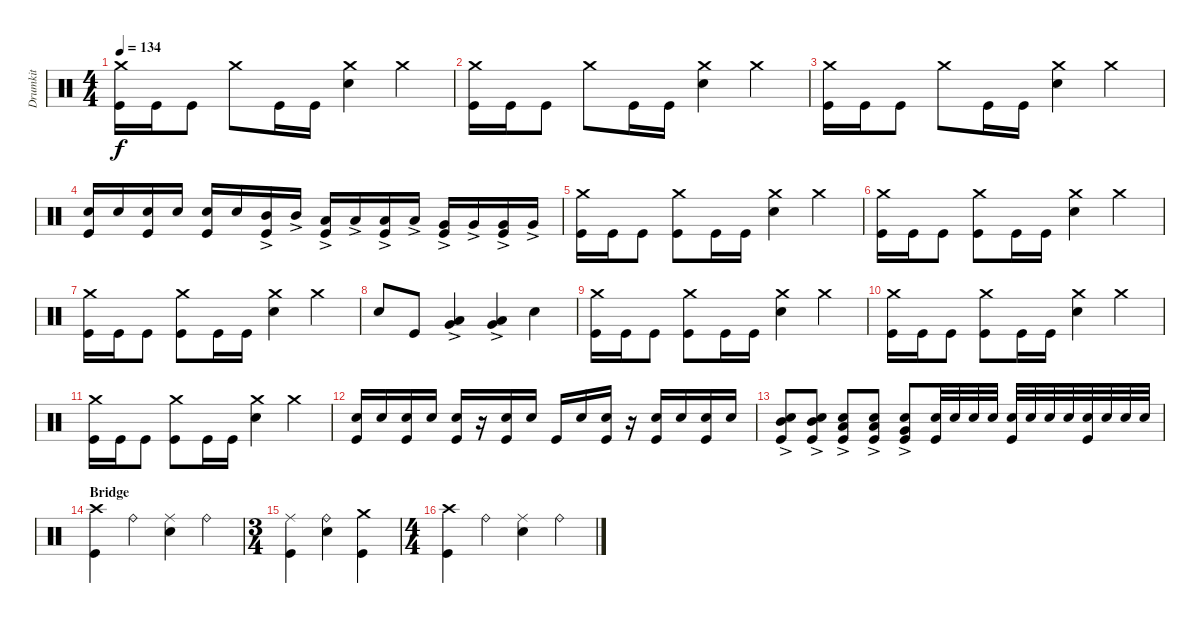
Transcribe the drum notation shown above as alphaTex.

\track ("Drumkit" "Drumkit") {instrument percussion}
\staff {score}
\articulation defaults
\ts (4 4)
\tempo 134
\clef neutral
\ks c
("Kick (hit)" "Crash medium (hit)").16{dy f} "Kick (hit)".16 "Kick (hit)".8 "Crash medium (hit)".8 "Kick (hit)".16 "Kick (hit)".16 ("Snare (hit) 2" "Crash medium (hit)").4 "Crash medium (hit)".4 |
("Kick (hit)" "Crash medium (hit)").16 "Kick (hit)".16 "Kick (hit)".8 "Crash medium (hit)".8 "Kick (hit)".16 "Kick (hit)".16 ("Snare (hit) 2" "Crash medium (hit)").4 "Crash medium (hit)".4 |
("Kick (hit)" "Crash medium (hit)").16 "Kick (hit)".16 "Kick (hit)".8 "Crash medium (hit)".8 "Kick (hit)".16 "Kick (hit)".16 ("Snare (hit) 2" "Crash medium (hit)").4 "Crash medium (hit)".4 |
("Snare (hit) 2" "Kick (hit)").16 "Snare (hit) 2".16 ("Snare (hit) 2" "Kick (hit)").16 "Snare (hit) 2".16 ("Snare (hit) 2" "Kick (hit)").16 "Snare (hit) 2".16 ("Mid Tom (hit)"{ac} "Kick (hit)").16 "Mid Tom (hit)"{ac}.16 ("Low Tom (hit)"{ac} "Kick (hit)").16 "Low Tom (hit)"{ac}.16 ("Low Tom (hit)"{ac} "Kick (hit)").16 "Low Tom (hit)"{ac}.16 ("Very Low Tom (hit)"{ac} "Kick (hit)").16 "Very Low Tom (hit)"{ac}.16 ("Very Low Tom (hit)"{ac} "Kick (hit)").16 "Very Low Tom (hit)"{ac}.16 |
("Kick (hit)" "Crash medium (hit)").16 "Kick (hit)".16 "Kick (hit)".8 ("Crash medium (hit)" "Kick (hit)").8 "Kick (hit)".16 "Kick (hit)".16 ("Snare (hit) 2" "Crash medium (hit)").4 "Crash medium (hit)".4 |
("Kick (hit)" "Crash medium (hit)").16 "Kick (hit)".16 "Kick (hit)".8 ("Crash medium (hit)" "Kick (hit)").8 "Kick (hit)".16 "Kick (hit)".16 ("Snare (hit) 2" "Crash medium (hit)").4 "Crash medium (hit)".4 |
("Kick (hit)" "Crash medium (hit)").16 "Kick (hit)".16 "Kick (hit)".8 ("Crash medium (hit)" "Kick (hit)").8 "Kick (hit)".16 "Kick (hit)".16 ("Snare (hit) 2" "Crash medium (hit)").4 "Crash medium (hit)".4 |
"Snare (hit) 2".8 "Kick (hit)".8 ("Low Tom (hit)"{ac} "Very Low Tom (hit)"{ac}).4 ("Low Tom (hit)"{ac} "Very Low Tom (hit)"{ac}).4 "Snare (hit) 2".4 |
("Kick (hit)" "Crash medium (hit)").16 "Kick (hit)".16 "Kick (hit)".8 ("Crash medium (hit)" "Kick (hit)").8 "Kick (hit)".16 "Kick (hit)".16 ("Snare (hit) 2" "Crash medium (hit)").4 "Crash medium (hit)".4 |
("Kick (hit)" "Crash medium (hit)").16 "Kick (hit)".16 "Kick (hit)".8 ("Crash medium (hit)" "Kick (hit)").8 "Kick (hit)".16 "Kick (hit)".16 ("Snare (hit) 2" "Crash medium (hit)").4 "Crash medium (hit)".4 |
("Kick (hit)" "Crash medium (hit)").16 "Kick (hit)".16 "Kick (hit)".8 ("Crash medium (hit)" "Kick (hit)").8 "Kick (hit)".16 "Kick (hit)".16 ("Snare (hit) 2" "Crash medium (hit)").4 "Crash medium (hit)".4 |
("Snare (hit) 2" "Kick (hit)").16 "Snare (hit) 2".16 ("Snare (hit) 2" "Kick (hit)").16 "Snare (hit) 2".16 ("Snare (hit) 2" "Kick (hit)").16 r.16 ("Snare (hit) 2" "Kick (hit)").16 "Snare (hit) 2".16 "Kick (hit)".16 "Snare (hit) 2".16 ("Snare (hit) 2" "Kick (hit)").16 r.16 ("Snare (hit) 2" "Kick (hit)").16 "Snare (hit) 2".16 ("Snare (hit) 2" "Kick (hit)").16 "Snare (hit) 2".16 |
("Snare (hit) 2" "Mid Tom (hit)"{ac} "Kick (hit)").8 ("Snare (hit) 2" "Mid Tom (hit)"{ac} "Kick (hit)").8 ("Snare (hit) 2" "Low Tom (hit)"{ac} "Kick (hit)").8 ("Snare (hit) 2" "Low Tom (hit)"{ac} "Kick (hit)").8 ("Snare (hit) 2" "Very Low Tom (hit)"{ac} "Kick (hit)").8 ("Snare (hit) 2" "Kick (hit)").32 "Snare (hit) 2".32 "Snare (hit) 2".32 "Snare (hit) 2".32 ("Snare (hit) 2" "Kick (hit)").32 "Snare (hit) 2".32 "Snare (hit) 2".32 "Snare (hit) 2".32 ("Snare (hit) 2" "Kick (hit)").32 "Snare (hit) 2".32 "Snare (hit) 2".32 "Snare (hit) 2".32 |
\section ("" "Bridge")
("Crash high (hit)" "Kick (hit)").4 "Ride (bell)".4 ("Snare (hit) 2" "Ride (middle)").4 "Ride (bell)".4 |
\ts (3 4)
("Kick (hit)" "Ride (middle)").4 ("Ride (bell)" "Snare (hit) 2").4 ("Kick (hit)" "Crash medium (hit)").4 |
\ts (4 4)
("Crash high (hit)" "Kick (hit)").4 "Ride (bell)".4 ("Snare (hit) 2" "Ride (middle)").4 "Ride (bell)".4
